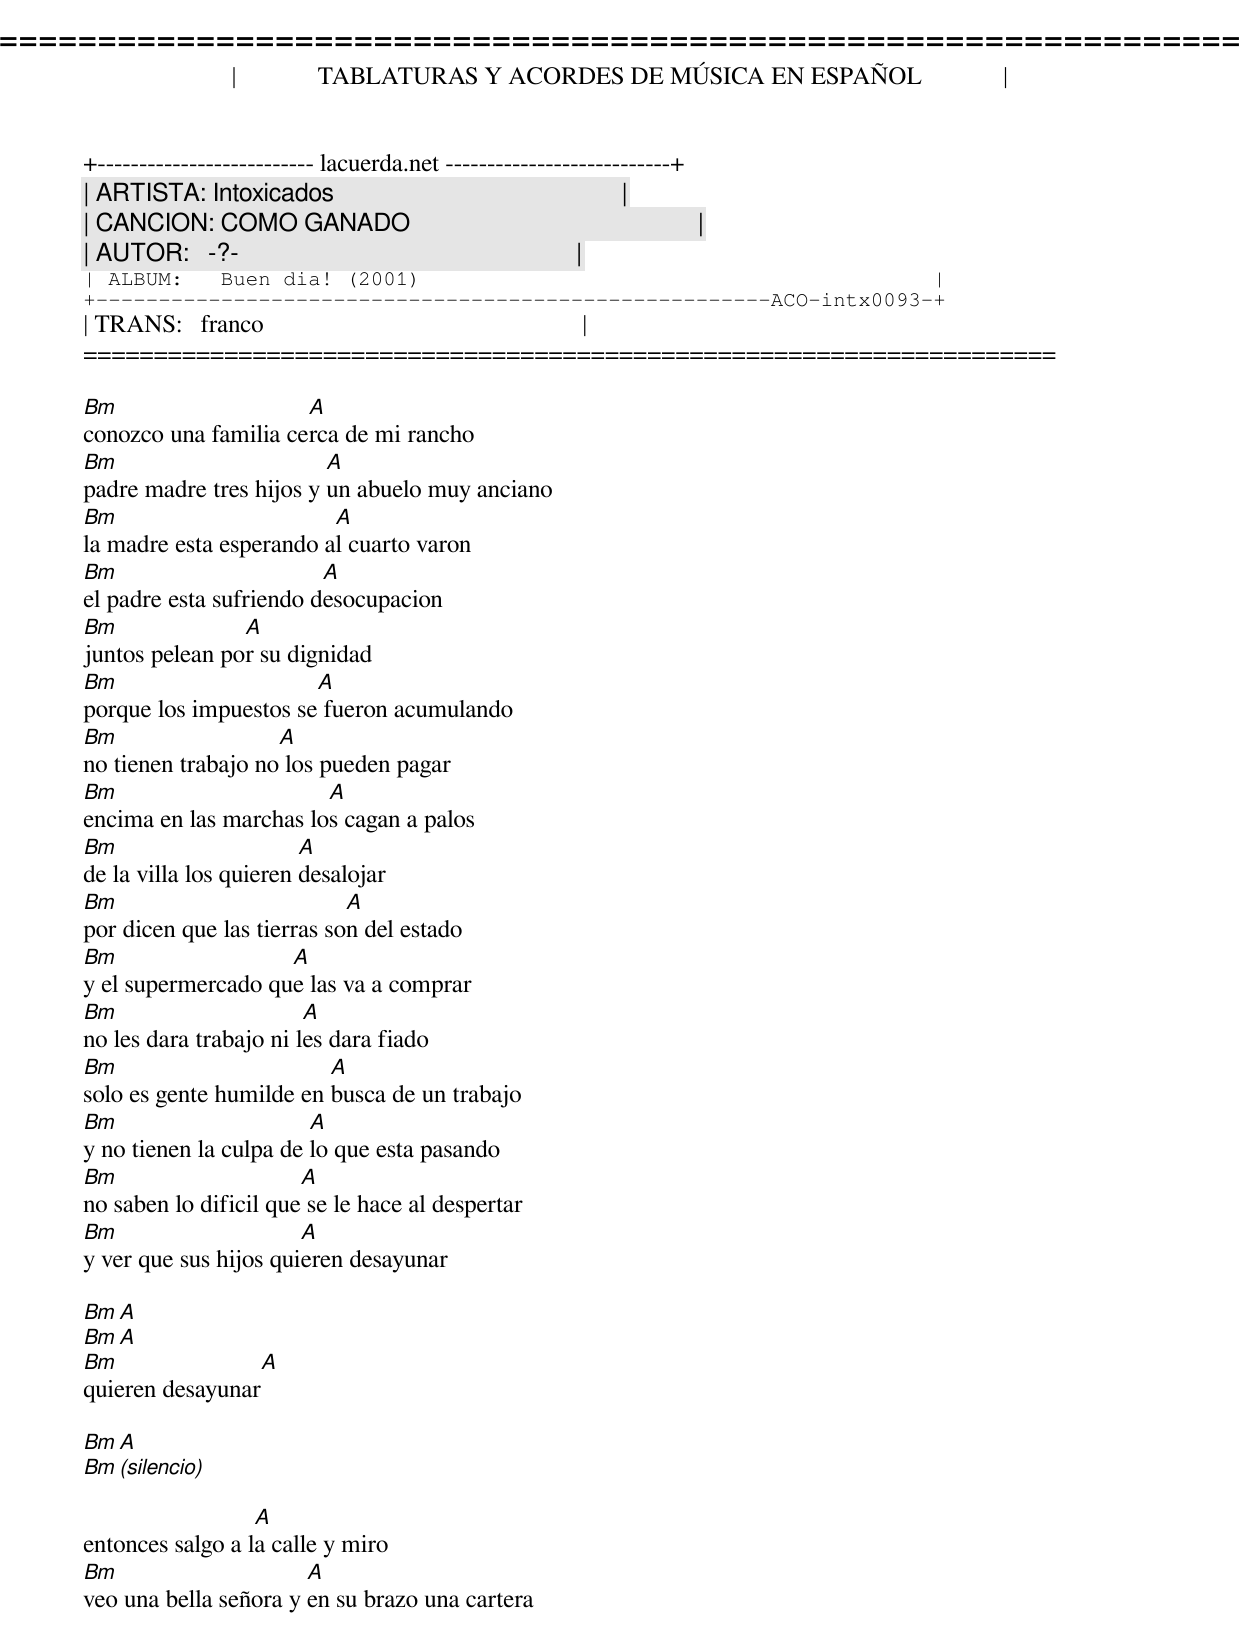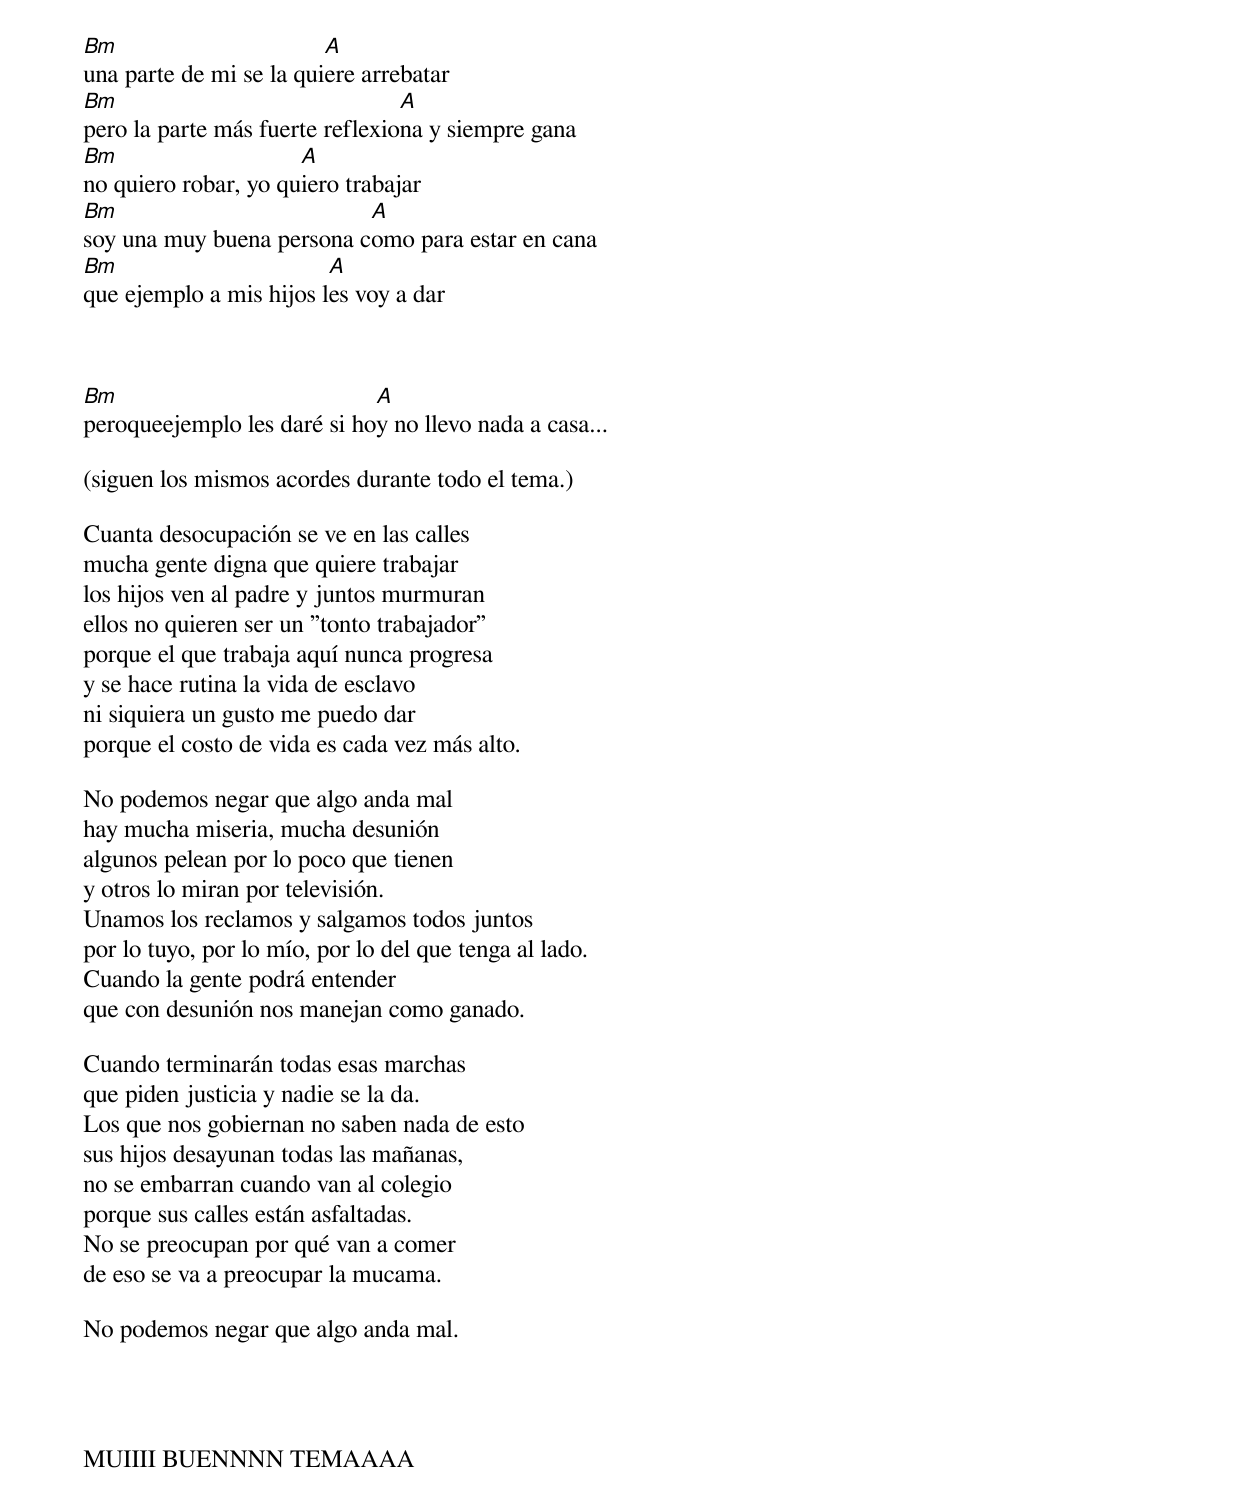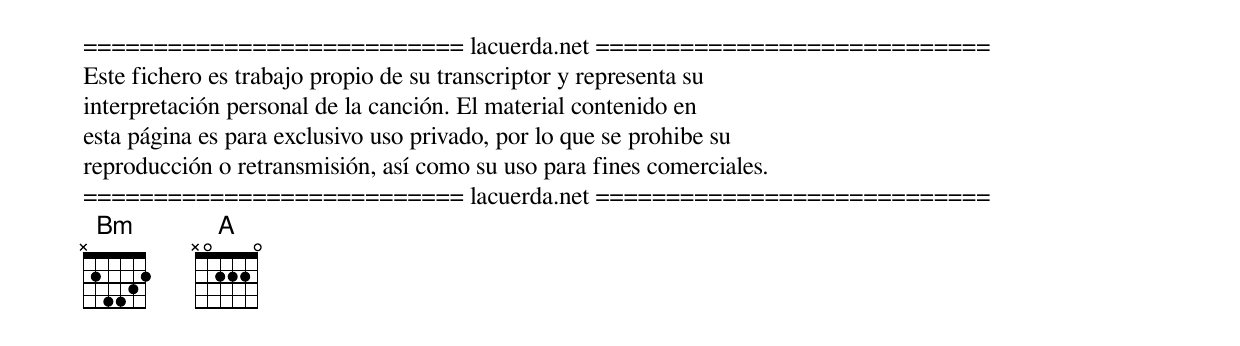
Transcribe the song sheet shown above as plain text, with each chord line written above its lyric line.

=====================================================================
|             TABLATURAS Y ACORDES DE MÚSICA EN ESPAÑOL             |
+-------------------------- lacuerda.net ---------------------------+
| ARTISTA: Intoxicados                                              |
| CANCION: COMO GANADO                                              |
| AUTOR:   -?-                                                      |
| ALBUM:   Buen dia! (2001)                                         |
+------------------------------------------------------ACO-intx0093-+
| TRANS:   franco                                                   |
=====================================================================

Bm                    A
conozco una familia cerca de mi rancho
Bm                       A
padre madre tres hijos y un abuelo muy anciano
Bm                       A
la madre esta esperando al cuarto varon
Bm                       A
el padre esta sufriendo desocupacion
Bm              A
juntos pelean por su dignidad
Bm                     A
porque los impuestos se fueron acumulando
Bm                  A
no tienen trabajo no los pueden pagar
Bm                      A
encima en las marchas los cagan a palos
Bm                      A
de la villa los quieren desalojar
Bm                          A
por dicen que las tierras son del estado
Bm                  A
y el supermercado que las va a comprar
Bm                      A
no les dara trabajo ni les dara fiado
Bm                       A
solo es gente humilde en busca de un trabajo
Bm                      A
y no tienen la culpa de lo que esta pasando
Bm                     A
no saben lo dificil que se le hace al despertar
Bm                     A
y ver que sus hijos quieren desayunar

Bm   A
Bm   A
Bm                  A
quieren desayunar

Bm  A
Bm *(silencio)

                  A
entonces salgo a la calle y miro
Bm                     A
veo una bella señora y en su brazo una cartera
Bm                       A
una parte de mi se la quiere arrebatar
Bm                               A
pero la parte más fuerte reflexiona y siempre gana
Bm                    A
no quiero robar, yo quiero trabajar
Bm                         A
soy una muy buena persona como para estar en cana
Bm                       A
que ejemplo a mis hijos les voy a dar



Bm                           A
peroqueejemplo les daré si hoy no llevo nada a casa...

(siguen los mismos acordes durante todo el tema.)

Cuanta desocupación se ve en las calles
mucha gente digna que quiere trabajar
los hijos ven al padre y juntos murmuran
ellos no quieren ser un tonto trabajador
porque el que trabaja aquí nunca progresa
y se hace rutina la vida de esclavo
ni siquiera un gusto me puedo dar
porque el costo de vida es cada vez más alto.

No podemos negar que algo anda mal
hay mucha miseria, mucha desunión
algunos pelean por lo poco que tienen
y otros lo miran por televisión.
Unamos los reclamos y salgamos todos juntos
por lo tuyo, por lo mío, por lo del que tenga al lado.
Cuando la gente podrá entender
que con desunión nos manejan como ganado.

Cuando terminarán todas esas marchas
que piden justicia y nadie se la da.
Los que nos gobiernan no saben nada de esto
sus hijos desayunan todas las mañanas,
no se embarran cuando van al colegio
porque sus calles están asfaltadas.
No se preocupan por qué van a comer
de eso se va a preocupar la mucama.

No podemos negar que algo anda mal.




MUIIII BUENNNN TEMAAAA


=========================== lacuerda.net ============================
Este fichero es trabajo propio de su transcriptor y representa su
interpretación personal de la canción. El material contenido en
esta página es para exclusivo uso privado, por lo que se prohibe su
reproducción o retransmisión, así como su uso para fines comerciales.
=========================== lacuerda.net ============================
